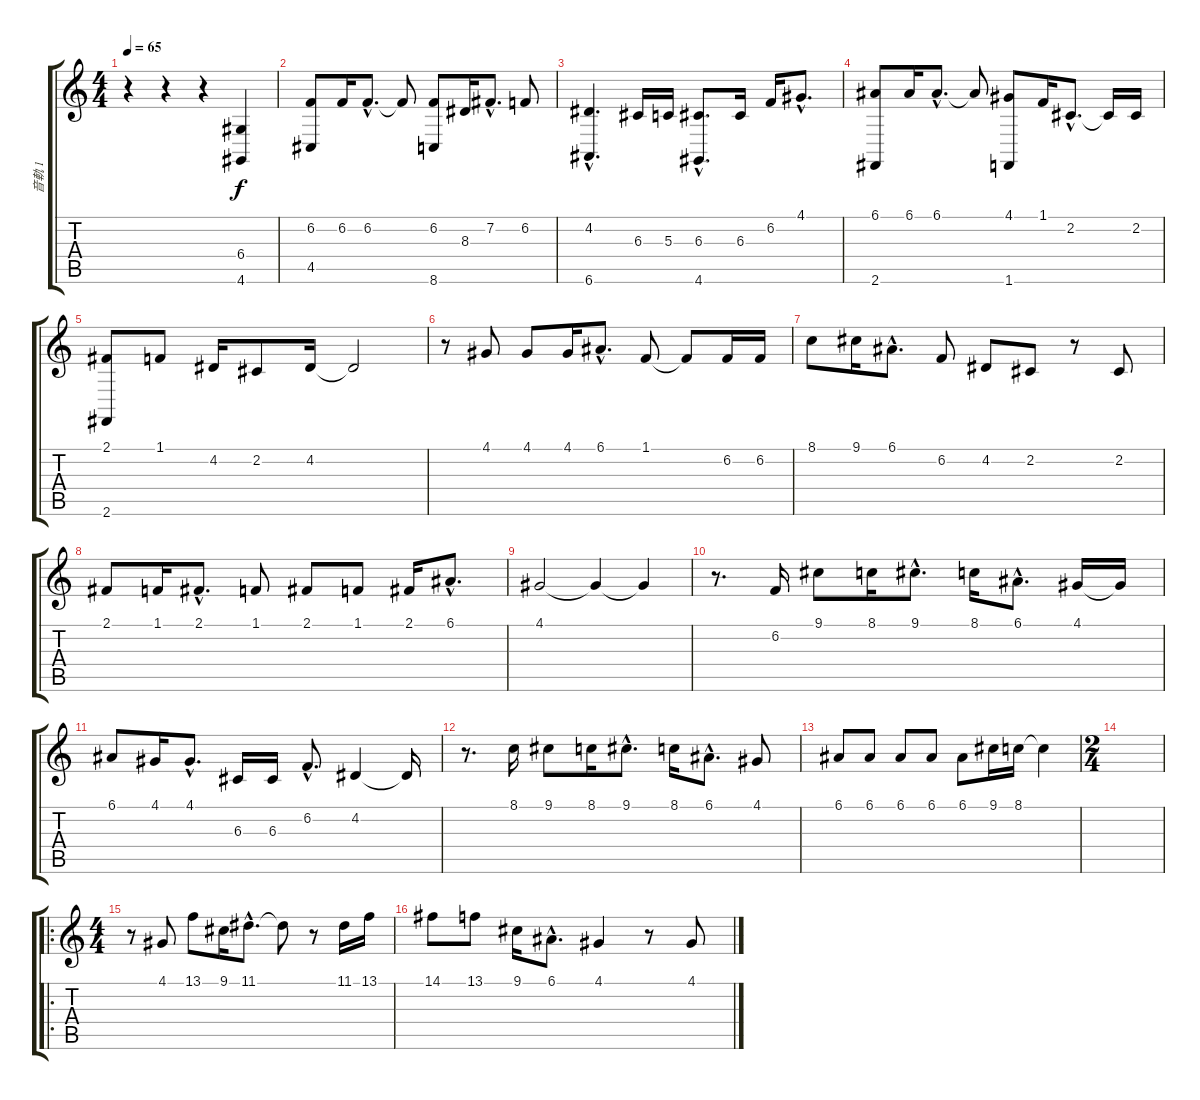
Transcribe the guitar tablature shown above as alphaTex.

\track ("音軌 1" "音軌 1") {instrument stringensemble1}
\staff {score tabs}
\tuning (E4 B3 G3 D3 A2 E2) {hide}
\ts (4 4)
\tempo 65
\clef g2
\ks c
r.4{dy f instrument stringensemble1} r.4 r.4 (6.4 4.6).4 |
(6.2 4.5).8 6.2.16 6.2{hac}.8{d} 6.2{t}.8 (6.2 8.6).8 8.3.16 7.2{hac}.8{d} 6.2.8 |
(4.2{hac} 6.6{hac}).4{d} 6.3.16 5.3.16 (6.3{hac} 4.6{hac}).8{d} 6.3.16 6.2.16 4.1{hac}.8{d} |
(6.1 2.6).8 6.1.16 6.1{hac}.8{d} 6.1{t}.8 (4.1 1.6).8 1.1.16 2.2{hac}.8{d} 2.2{t}.16 2.2.16 |
(2.1 2.6).8 1.1.8 4.2.16 2.2.8 4.2.16 4.2{t}.2 |
r.8 4.1.8 4.1.8 4.1.16 6.1{hac}.8{d} 1.1.8 1.1{t}.8 6.2.16 6.2.16 |
8.1.8 9.1.16 6.1{hac}.8{d} 6.2.8 4.2.8 2.2.8 r.8 2.2.8 |
2.1.8 1.1.16 2.1{hac}.8{d} 1.1.8 2.1.8 1.1.8 2.1.16 6.1{hac}.8{d} |
4.1.2 4.1{t}.4 4.1{t}.4 |
r.8{d} 6.2.16 9.1.8 8.1.16 9.1{hac}.8{d} 8.1.16 6.1{hac}.8{d} 4.1.16 4.1{t}.16 |
6.1.8 4.1.16 4.1{hac}.8{d} 6.3.16 6.3.16 6.2{hac}.8{d} 4.2.4 4.2{t}.16 |
r.8{d} 8.1.16 9.1.8 8.1.16 9.1{hac}.8{d} 8.1.16 6.1{hac}.8{d} 4.1.8 |
6.1.8 6.1.8 6.1.8 6.1.8 6.1.8 9.1.16 8.1.16 8.1{t}.4 |
\ts (2 4)
|
\ro
\ts (4 4)
r.8 4.1.8 13.1.8 9.1.16 11.1{hac}.8{d} 11.1{t}.8 r.8 11.1.16 13.1.16 |
14.1.8 13.1.8 9.1.16 6.1{hac}.8{d} 4.1.4 r.8 4.1.8
